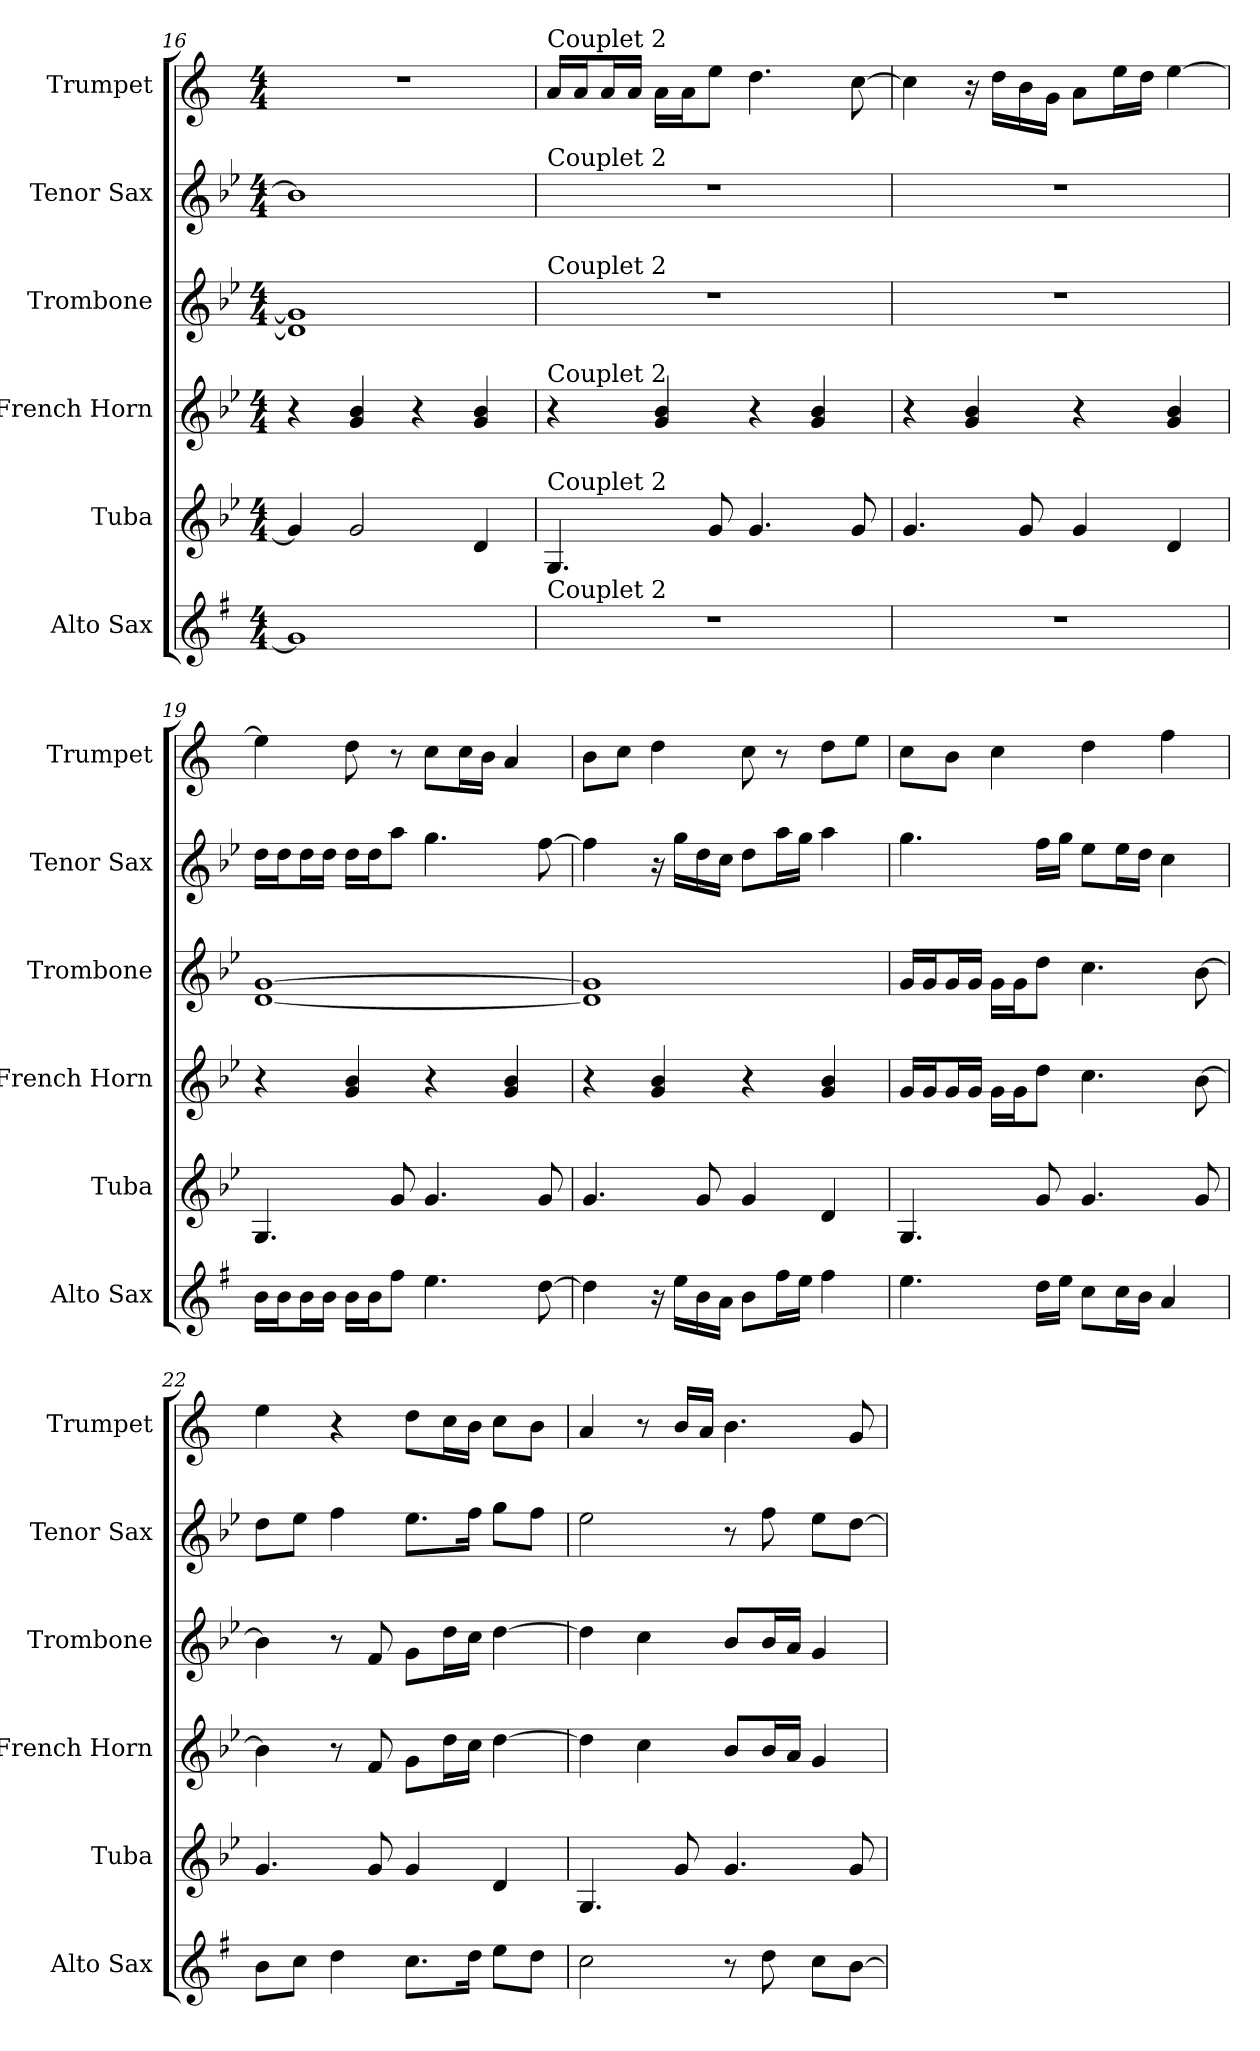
**kern	**kern	**kern	**kern	**kern	**kern
*part6	*part5	*part4	*part3	*part2	*part1
*staff6	*staff5	*staff4	*staff3	*staff2	*staff1
*I"Alto Sax	*I"Tuba	*I"French Horn	*I"Trombone	*I"Tenor Sax	*I"Trumpet
*I'Alto Sax	*I'Tuba	*I'French Horn	*I'Trombone	*I'Tenor Sax	*I'Trumpet
*clefG2	*clefG2	*clefG2	*clefG2	*clefG2	*clefG2
*ITrd5c9	*ITrd15c26	*ITrd8c14	*ITrd8c14	*ITrd8c14	*ITrd1c2
*k[b-e-]	*k[b-e-]	*k[b-e-]	*k[b-e-]	*k[b-e-]	*k[b-e-]
*M4/4	*M4/4	*M4/4	*M4/4	*M4/4	*M4/4
=16	=16	=16	=16	=16	=16
1B-]	4GG]	4r	1D] 1G]	1B-]	1r
.	2GG	4G 4B-	.	.	.
.	.	4r	.	.	.
.	4DD	4G 4B-	.	.	.
=17	=17	=17	=17	=17	=17
!	!	!	!	!	!LO:TX:a:t=Couplet 2
!	!	!	!	!LO:TX:a:t=Couplet 2	!
!	!	!	!LO:TX:a:t=Couplet 2	!	!
!	!	!LO:TX:a:t=Couplet 2	!	!	!
!	!LO:TX:a:t=Couplet 2	!	!	!	!
!LO:TX:a:t=Couplet 2	!	!	!	!	!
1r	4.GGG	4r	1r	1r	16gLL
.	.	.	.	.	16gJ
.	.	.	.	.	16gL
.	.	.	.	.	16gJJ
.	.	4G 4B-	.	.	16gLL
.	.	.	.	.	16gJ
.	8GG	.	.	.	8ddJ
.	4.GG	4r	.	.	4.cc
.	.	4G 4B-	.	.	.
.	8GG	.	.	.	[8b-
=18	=18	=18	=18	=18	=18
1r	4.GG	4r	1r	1r	4b-]
.	.	4G 4B-	.	.	16r
.	.	.	.	.	16ccLL
.	8GG	.	.	.	16a
.	.	.	.	.	16fJJ
.	4GG	4r	.	.	8gL
.	.	.	.	.	16ddL
.	.	.	.	.	16ccJJ
.	4DD	4G 4B-	.	.	[4dd
=19	=19	=19	=19	=19	=19
16dLL	4.GGG	4r	[1D [1G	16dLL	4dd]
16dJ	.	.	.	16dJ	.
16dL	.	.	.	16dL	.
16dJJ	.	.	.	16dJJ	.
16dLL	.	4G 4B-	.	16dLL	8cc
16dJ	.	.	.	16dJ	.
8aJ	8GG	.	.	8aJ	8r
4.g	4.GG	4r	.	4.g	8b-L
.	.	.	.	.	16b-L
.	.	.	.	.	16aJJ
.	.	4G 4B-	.	.	4g
[8f	8GG	.	.	[8f	.
=20	=20	=20	=20	=20	=20
4f]	4.GG	4r	1D] 1G]	4f]	8aL
.	.	.	.	.	8b-J
16r	.	4G 4B-	.	16r	4cc
16gLL	.	.	.	16gLL	.
16d	8GG	.	.	16d	.
16cJJ	.	.	.	16cJJ	.
8dL	4GG	4r	.	8dL	8b-
16aL	.	.	.	16aL	8r
16gJJ	.	.	.	16gJJ	.
4a	4DD	4G 4B-	.	4a	8ccL
.	.	.	.	.	8ddJ
=21	=21	=21	=21	=21	=21
4.g	4.GGG	16GLL	16GLL	4.g	8b-L
.	.	16GJ	16GJ	.	.
.	.	16GL	16GL	.	8aJ
.	.	16GJJ	16GJJ	.	.
.	.	16GLL	16GLL	.	4b-
.	.	16GJ	16GJ	.	.
16fLL	8GG	8dJ	8dJ	16fLL	.
16gJJ	.	.	.	16gJJ	.
8e-L	4.GG	4.c	4.c	8e-L	4cc
16e-L	.	.	.	16e-L	.
16dJJ	.	.	.	16dJJ	.
4c	.	.	.	4c	4ee-
.	8GG	[8B-	[8B-	.	.
=22	=22	=22	=22	=22	=22
8dL	4.GG	4B-]	4B-]	8dL	4dd
8e-J	.	.	.	8e-J	.
4f	.	8r	8r	4f	4r
.	8GG	8F	8F	.	.
8.e-L	4GG	8GL	8GL	8.e-L	8ccL
.	.	16dL	16dL	.	16b-L
16fJk	.	16cJJ	16cJJ	16fJk	16aJJ
8gL	4DD	[4d	[4d	8gL	8b-L
8fJ	.	.	.	8fJ	8aJ
=23	=23	=23	=23	=23	=23
2e-	4.GGG	4d]	4d]	2e-	4g
.	.	4c	4c	.	8r
.	8GG	.	.	.	16aLL
.	.	.	.	.	16gJJ
8r	4.GG	8B-L	8B-L	8r	4.a
8f	.	16B-L	16B-L	8f	.
.	.	16AJJ	16AJJ	.	.
8e-L	.	4G	4G	8e-L	.
[8dJ	8GG	.	.	[8dJ	8f
=	=	=	=	=	=
*-	*-	*-	*-	*-	*-
